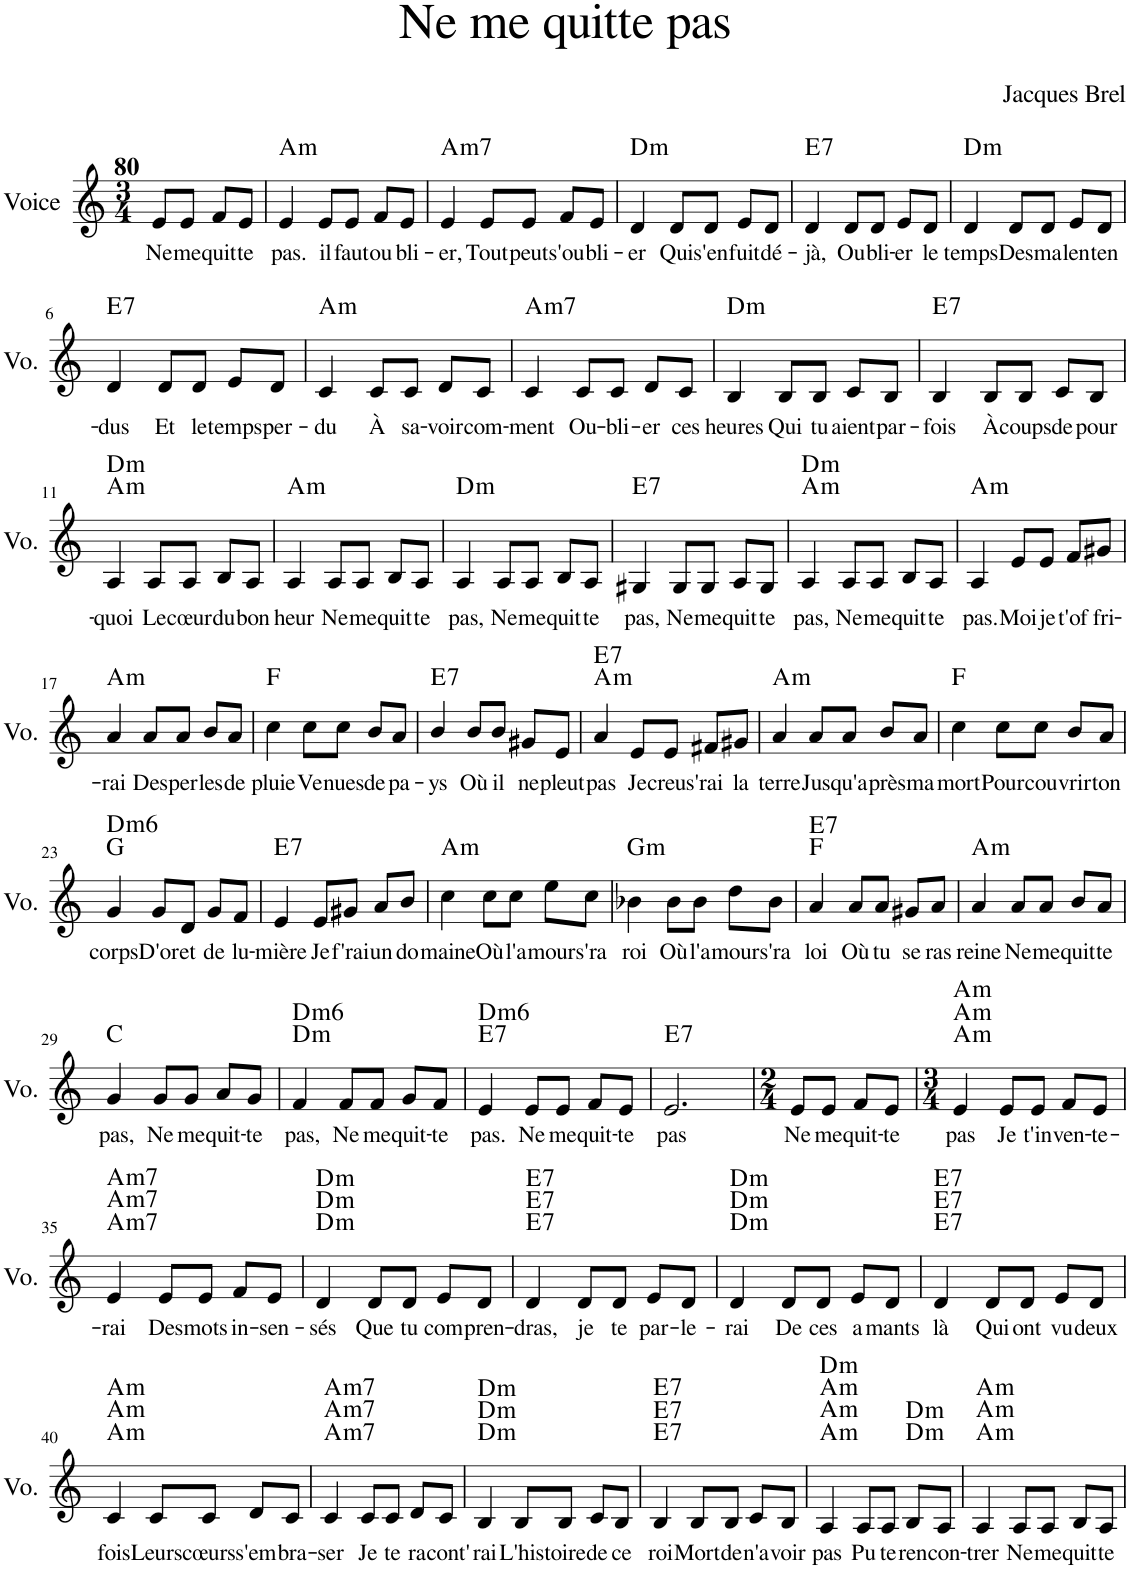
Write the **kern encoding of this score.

**kern	**text	**harte
*part1	*part1	*part1
*staff1	*staff1	*
*I"Voice	*	*
*I'Vo.	*	*
*clefG2	*	*
*k[]	*	*
*M3/4	*	*
=	=	=
!LO:TX:a:B:t=80	!	!
!	!LO:LY:b	!
8e/L	Ne	.
!	!LO:LY:b	!
8e/J	me	.
!	!LO:LY:b	!
8f/L	quit-	.
!	!LO:LY:b	!
8e/J	-te	.
=1	=1	=1
!	!LO:LY:b	!LO:H:kt=m
4e/	pas.	A:min
!	!LO:LY:b	!
8e/L	il	.
!	!LO:LY:b	!
8e/J	faut	.
!	!LO:LY:b	!
8f/L	ou-	.
!	!LO:LY:b	!
8e/J	-bli-	.
=2	=2	=2
!	!LO:LY:b	!LO:H:kt=m7
4e/	-er,	A:min7
!	!LO:LY:b	!
8e/L	Tout	.
!	!LO:LY:b	!
8e/J	peut	.
!	!LO:LY:b	!
8f/L	s'ou-	.
!	!LO:LY:b	!
8e/J	-bli-	.
=3	=3	=3
!	!LO:LY:b	!LO:H:kt=m
4d/	-er	D:min
!	!LO:LY:b	!
8d/L	Qui	.
!	!LO:LY:b	!
8d/J	s'en-	.
!	!LO:LY:b	!
8e/L	-fuit	.
!	!LO:LY:b	!
8d/J	dé-	.
=4	=4	=4
!	!LO:LY:b	!LO:H:kt=7
4d/	-jà,	E:7
!	!LO:LY:b	!
8d/L	Ou-	.
!	!LO:LY:b	!
8d/J	-bli-	.
!	!LO:LY:b	!
8e/L	-er	.
!	!LO:LY:b	!
8d/J	le	.
=5	=5	=5
!	!LO:LY:b	!LO:H:kt=m
4d/	temps	D:min
!	!LO:LY:b	!
8d/L	Des	.
!	!LO:LY:b	!
8d/J	ma-	.
!	!LO:LY:b	!
8e/L	-len-	.
!	!LO:LY:b	!
8d/J	-ten-	.
!!LO:LB:g=z
=6	=6	=6
!	!LO:LY:b	!LO:H:kt=7
4d/	-dus	E:7
!	!LO:LY:b	!
8d/L	Et	.
!	!LO:LY:b	!
8d/J	le	.
!	!LO:LY:b	!
8e/L	temps	.
!	!LO:LY:b	!
8d/J	per-	.
=7	=7	=7
!	!LO:LY:b	!LO:H:kt=m
4c/	-du	A:min
!	!LO:LY:b	!
8c/L	À	.
!	!LO:LY:b	!
8c/J	sa-	.
!	!LO:LY:b	!
8d/L	-voir	.
!	!LO:LY:b	!
8c/J	com-	.
=8	=8	=8
!	!LO:LY:b	!LO:H:kt=m7
4c/	-ment	A:min7
!	!LO:LY:b	!
8c/L	Ou-	.
!	!LO:LY:b	!
8c/J	-bli-	.
!	!LO:LY:b	!
8d/L	-er	.
!	!LO:LY:b	!
8c/J	ces	.
=9	=9	=9
!	!LO:LY:b	!LO:H:kt=m
4B/	heures	D:min
!	!LO:LY:b	!
8B/L	Qui	.
!	!LO:LY:b	!
8B/J	tu-	.
!	!LO:LY:b	!
8c/L	-aient	.
!	!LO:LY:b	!
8B/J	par-	.
=10	=10	=10
!	!LO:LY:b	!LO:H:kt=7
4B/	-fois	E:7
!	!LO:LY:b	!
8B/L	À	.
!	!LO:LY:b	!
8B/J	coups	.
!	!LO:LY:b	!
8c/L	de	.
!	!LO:LY:b	!
8B/J	pour-	.
!!LO:LB:g=z
=11	=11	=11
!	!LO:LY:b	!LO:H:n=1:kt=m
!	!	!LO:H:n=2:kt=m
4A/	-quoi	A:min D:min
!	!LO:LY:b	!
8A/L	Le	.
!	!LO:LY:b	!
8A/J	cœur	.
!	!LO:LY:b	!
8B/L	du	.
!	!LO:LY:b	!
8A/J	bon-	.
=12	=12	=12
!	!LO:LY:b	!LO:H:kt=m
4A/	-heur	A:min
!	!LO:LY:b	!
8A/L	Ne	.
!	!LO:LY:b	!
8A/J	me	.
!	!LO:LY:b	!
8B/L	quit-	.
!	!LO:LY:b	!
8A/J	-te	.
=13	=13	=13
!	!LO:LY:b	!LO:H:kt=m
4A/	pas,	D:min
!	!LO:LY:b	!
8A/L	Ne	.
!	!LO:LY:b	!
8A/J	me	.
!	!LO:LY:b	!
8B/L	quit-	.
!	!LO:LY:b	!
8A/J	-te	.
=14	=14	=14
!	!LO:LY:b	!LO:H:kt=7
4G#X/	pas,	E:7
!	!LO:LY:b	!
8G#/L	Ne	.
!	!LO:LY:b	!
8G#/J	me	.
!	!LO:LY:b	!
8A/L	quit-	.
!	!LO:LY:b	!
8G#/J	-te	.
=15	=15	=15
!	!LO:LY:b	!LO:H:n=1:kt=m
!	!	!LO:H:n=2:kt=m
4A/	pas,	A:min D:min
!	!LO:LY:b	!
8A/L	Ne	.
!	!LO:LY:b	!
8A/J	me	.
!	!LO:LY:b	!
8B/L	quit-	.
!	!LO:LY:b	!
8A/J	-te	.
=16	=16	=16
!	!LO:LY:b	!LO:H:kt=m
4A/	pas.	A:min
!	!LO:LY:b	!
8e/L	Moi	.
!	!LO:LY:b	!
8e/J	je	.
!	!LO:LY:b	!
8f/L	t'of-	.
!	!LO:LY:b	!
8g#X/J	-fri-	.
!!LO:LB:g=z
=17	=17	=17
!	!LO:LY:b	!LO:H:kt=m
4a/	-rai	A:min
!	!LO:LY:b	!
8a/L	Des	.
!	!LO:LY:b	!
8a/J	per-	.
!	!LO:LY:b	!
8b/L	-les	.
!	!LO:LY:b	!
8a/J	de	.
=18	=18	=18
!	!LO:LY:b	!
4cc\	pluie	F:maj
!	!LO:LY:b	!
8cc\L	Ve-	.
!	!LO:LY:b	!
8cc\J	-nues	.
!	!LO:LY:b	!
8b/L	de	.
!	!LO:LY:b	!
8a/J	pa-	.
=19	=19	=19
!	!LO:LY:b	!LO:H:kt=7
4b/	-ys	E:7
!	!LO:LY:b	!
8b/L	Où	.
!	!LO:LY:b	!
8b/J	il	.
!	!LO:LY:b	!
8g#X/L	ne	.
!	!LO:LY:b	!
8e/J	pleut	.
=20	=20	=20
!	!LO:LY:b	!LO:H:n=1:kt=m
!	!	!LO:H:n=2:kt=7
4a/	pas	A:min E:7
!	!LO:LY:b	!
8e/L	Je	.
!	!LO:LY:b	!
8e/J	creus'-	.
!	!LO:LY:b	!
8f#X/L	-rai	.
!	!LO:LY:b	!
8g#X/J	la	.
=21	=21	=21
!	!LO:LY:b	!LO:H:kt=m
4a/	terre	A:min
!	!LO:LY:b	!
8a/L	Jus-	.
!	!LO:LY:b	!
8a/J	-qu'a-	.
!	!LO:LY:b	!
8b/L	-près	.
!	!LO:LY:b	!
8a/J	ma	.
=22	=22	=22
!	!LO:LY:b	!
4cc\	mort	F:maj
!	!LO:LY:b	!
8cc\L	Pour	.
!	!LO:LY:b	!
8cc\J	cou-	.
!	!LO:LY:b	!
8b/L	-vrir	.
!	!LO:LY:b	!
8a/J	ton	.
!!LO:LB:g=z
=23	=23	=23
!	!LO:LY:b	!LO:H:n=2:kt=m6
4g/	corps	G:maj D:min6
!	!LO:LY:b	!
8g/L	D'or	.
!	!LO:LY:b	!
8d/J	et	.
!	!LO:LY:b	!
8g/L	de	.
!	!LO:LY:b	!
8f/J	lu-	.
=24	=24	=24
!	!LO:LY:b	!LO:H:kt=7
4e/	-mière	E:7
!	!LO:LY:b	!
8e/L	Je	.
!	!LO:LY:b	!
8g#X/J	f'rai	.
!	!LO:LY:b	!
8a/L	un	.
!	!LO:LY:b	!
8b/J	do-	.
=25	=25	=25
!	!LO:LY:b	!LO:H:kt=m
4cc\	-maine	A:min
!	!LO:LY:b	!
8cc\L	Où	.
!	!LO:LY:b	!
8cc\J	l'a-	.
!	!LO:LY:b	!
8ee\L	-mour	.
!	!LO:LY:b	!
8cc\J	s'ra	.
=26	=26	=26
!	!LO:LY:b	!LO:H:kt=m
4b-X\	roi	G:min
!	!LO:LY:b	!
8b-\L	Où	.
!	!LO:LY:b	!
8b-\J	l'a-	.
!	!LO:LY:b	!
8dd\L	-mour	.
!	!LO:LY:b	!
8b-\J	s'ra	.
=27	=27	=27
!	!LO:LY:b	!LO:H:n=2:kt=7
4a/	loi	F:maj E:7
!	!LO:LY:b	!
8a/L	Où	.
!	!LO:LY:b	!
8a/J	tu	.
!	!LO:LY:b	!
8g#X/L	se-	.
!	!LO:LY:b	!
8a/J	-ras	.
=28	=28	=28
!	!LO:LY:b	!LO:H:kt=m
4a/	reine	A:min
!	!LO:LY:b	!
8a/L	Ne	.
!	!LO:LY:b	!
8a/J	me	.
!	!LO:LY:b	!
8b/L	quit-	.
!	!LO:LY:b	!
8a/J	-te	.
!!LO:LB:g=z
=29	=29	=29
!	!LO:LY:b	!
4g/	pas,	C:maj
!	!LO:LY:b	!
8g/L	Ne	.
!	!LO:LY:b	!
8g/J	me	.
!	!LO:LY:b	!
8a/L	quit-	.
!	!LO:LY:b	!
8g/J	-te	.
=30	=30	=30
!	!LO:LY:b	!LO:H:n=1:kt=m
!	!	!LO:H:n=2:kt=m6
4f/	pas,	D:min D:min6
!	!LO:LY:b	!
8f/L	Ne	.
!	!LO:LY:b	!
8f/J	me	.
!	!LO:LY:b	!
8g/L	quit-	.
!	!LO:LY:b	!
8f/J	-te	.
=31	=31	=31
!	!LO:LY:b	!LO:H:n=1:kt=7
!	!	!LO:H:n=2:kt=m6
4e/	pas.	E:7 D:min6
!	!LO:LY:b	!
8e/L	Ne	.
!	!LO:LY:b	!
8e/J	me	.
!	!LO:LY:b	!
8f/L	quit-	.
!	!LO:LY:b	!
8e/J	-te	.
=32	=32	=32
!	!LO:LY:b	!LO:H:kt=7
2.e/	pas	E:7
=33	=33	=33
*M2/4	*	*
!	!LO:LY:b	!
8e/L	Ne	.
!	!LO:LY:b	!
8e/J	me	.
!	!LO:LY:b	!
8f/L	quit-	.
!	!LO:LY:b	!
8e/J	-te	.
=34	=34	=34
*M3/4	*	*
!	!LO:LY:b	!LO:H:n=1:kt=m
!	!	!LO:H:n=2:kt=m
!	!	!LO:H:n=3:kt=m
4e/	pas	A:min A:min A:min
!	!LO:LY:b	!
8e/L	Je	.
!	!LO:LY:b	!
8e/J	t'in-	.
!	!LO:LY:b	!
8f/L	-ven-	.
!	!LO:LY:b	!
8e/J	-te-	.
!!LO:LB:g=z
=35	=35	=35
!	!LO:LY:b	!LO:H:n=1:kt=m7
!	!	!LO:H:n=2:kt=m7
!	!	!LO:H:n=3:kt=m7
4e/	-rai	A:min7 A:min7 A:min7
!	!LO:LY:b	!
8e/L	Des	.
!	!LO:LY:b	!
8e/J	mots	.
!	!LO:LY:b	!
8f/L	in-	.
!	!LO:LY:b	!
8e/J	-sen-	.
=36	=36	=36
!	!LO:LY:b	!LO:H:n=1:kt=m
!	!	!LO:H:n=2:kt=m
!	!	!LO:H:n=3:kt=m
4d/	-sés	D:min D:min D:min
!	!LO:LY:b	!
8d/L	Que	.
!	!LO:LY:b	!
8d/J	tu	.
!	!LO:LY:b	!
8e/L	com-	.
!	!LO:LY:b	!
8d/J	-pren-	.
=37	=37	=37
!	!LO:LY:b	!LO:H:n=1:kt=7
!	!	!LO:H:n=2:kt=7
!	!	!LO:H:n=3:kt=7
4d/	-dras,	E:7 E:7 E:7
!	!LO:LY:b	!
8d/L	je	.
!	!LO:LY:b	!
8d/J	te	.
!	!LO:LY:b	!
8e/L	par-	.
!	!LO:LY:b	!
8d/J	-le-	.
=38	=38	=38
!	!LO:LY:b	!LO:H:n=1:kt=m
!	!	!LO:H:n=2:kt=m
!	!	!LO:H:n=3:kt=m
4d/	-rai	D:min D:min D:min
!	!LO:LY:b	!
8d/L	De	.
!	!LO:LY:b	!
8d/J	ces	.
!	!LO:LY:b	!
8e/L	a-	.
!	!LO:LY:b	!
8d/J	-mants	.
=39	=39	=39
!	!LO:LY:b	!LO:H:n=1:kt=7
!	!	!LO:H:n=2:kt=7
!	!	!LO:H:n=3:kt=7
4d/	là	E:7 E:7 E:7
!	!LO:LY:b	!
8d/L	Qui	.
!	!LO:LY:b	!
8d/J	ont	.
!	!LO:LY:b	!
8e/L	vu	.
!	!LO:LY:b	!
8d/J	deux	.
!!LO:LB:g=z
=40	=40	=40
!	!LO:LY:b	!LO:H:n=1:kt=m
!	!	!LO:H:n=2:kt=m
!	!	!LO:H:n=3:kt=m
4c/	fois	A:min A:min A:min
!	!LO:LY:b	!
8c/L	Leurs	.
!	!LO:LY:b	!
8c/J	cœurs	.
!	!LO:LY:b	!
8d/L	s'em-	.
!	!LO:LY:b	!
8c/J	-bra-	.
=41	=41	=41
!	!LO:LY:b	!LO:H:n=1:kt=m7
!	!	!LO:H:n=2:kt=m7
!	!	!LO:H:n=3:kt=m7
4c/	-ser	A:min7 A:min7 A:min7
!	!LO:LY:b	!
8c/L	Je	.
!	!LO:LY:b	!
8c/J	te	.
!	!LO:LY:b	!
8d/L	ra-	.
!	!LO:LY:b	!
8c/J	-cont'-	.
=42	=42	=42
!	!LO:LY:b	!LO:H:n=1:kt=m
!	!	!LO:H:n=2:kt=m
!	!	!LO:H:n=3:kt=m
4B/	-rai	D:min D:min D:min
!	!LO:LY:b	!
8B/L	L'his-	.
!	!LO:LY:b	!
8B/J	-toire	.
!	!LO:LY:b	!
8c/L	de	.
!	!LO:LY:b	!
8B/J	ce	.
=43	=43	=43
!	!LO:LY:b	!LO:H:n=1:kt=7
!	!	!LO:H:n=2:kt=7
!	!	!LO:H:n=3:kt=7
4B/	roi	E:7 E:7 E:7
!	!LO:LY:b	!
8B/L	Mort	.
!	!LO:LY:b	!
8B/J	de	.
!	!LO:LY:b	!
8c/L	n'a-	.
!	!LO:LY:b	!
8B/J	-voir	.
=44	=44	=44
!	!LO:LY:b	!LO:H:n=1:kt=m
!	!	!LO:H:n=2:kt=m
!	!	!LO:H:n=3:kt=m
!	!	!LO:H:n=4:kt=m
4A/	pas	A:min A:min A:min D:min
!	!LO:LY:b	!
8A/L	Pu	.
!	!LO:LY:b	!
8A/J	te	.
!	!LO:LY:b	!LO:H:n=1:kt=m
!	!	!LO:H:n=2:kt=m
8B/L	ren-	D:min D:min
!	!LO:LY:b	!
8A/J	-con-	.
=45	=45	=45
!	!LO:LY:b	!LO:H:n=1:kt=m
!	!	!LO:H:n=2:kt=m
!	!	!LO:H:n=3:kt=m
4A/	-trer	A:min A:min A:min
!	!LO:LY:b	!
8A/L	Ne	.
!	!LO:LY:b	!
8A/J	me	.
!	!LO:LY:b	!
8B/L	quit-	.
!	!LO:LY:b	!
8A/J	-te	.
=	=	=
*-	*-	*-
